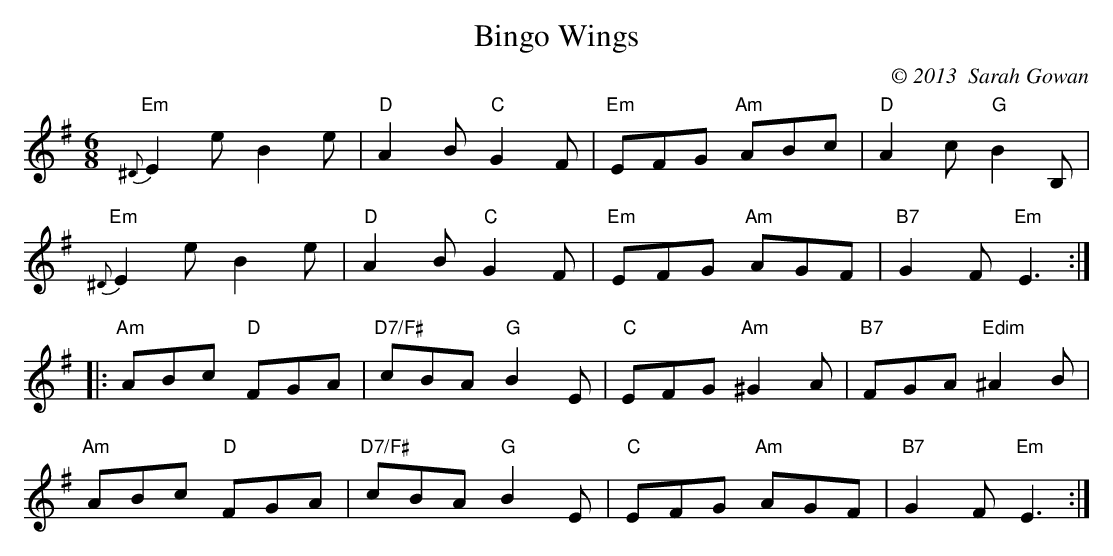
X:1
T:Bingo Wings
C:© 2013  Sarah Gowan
M:6/8
K:Em
"Em"{^D}E2e B2e |"D" A2B "C"G2F | "Em"EFG "Am"ABc |"D" A2c "G"B2B,|
"Em"{^D}E2e B2e |"D" A2B "C"G2F |"Em"EFG "Am"AGF | "B7"G2F "Em"E3:|
 |:"Am"ABc "D"FGA |"D7/F#" cBA "G"B2E|"C"EFG "Am"^G2A|"B7"FGA "Edim"^A2 B|
"Am"ABc "D"FGA | "D7/F#"cBA "G"B2E|"C"EFG "Am"AGF | "B7"G2F "Em"E3:|
